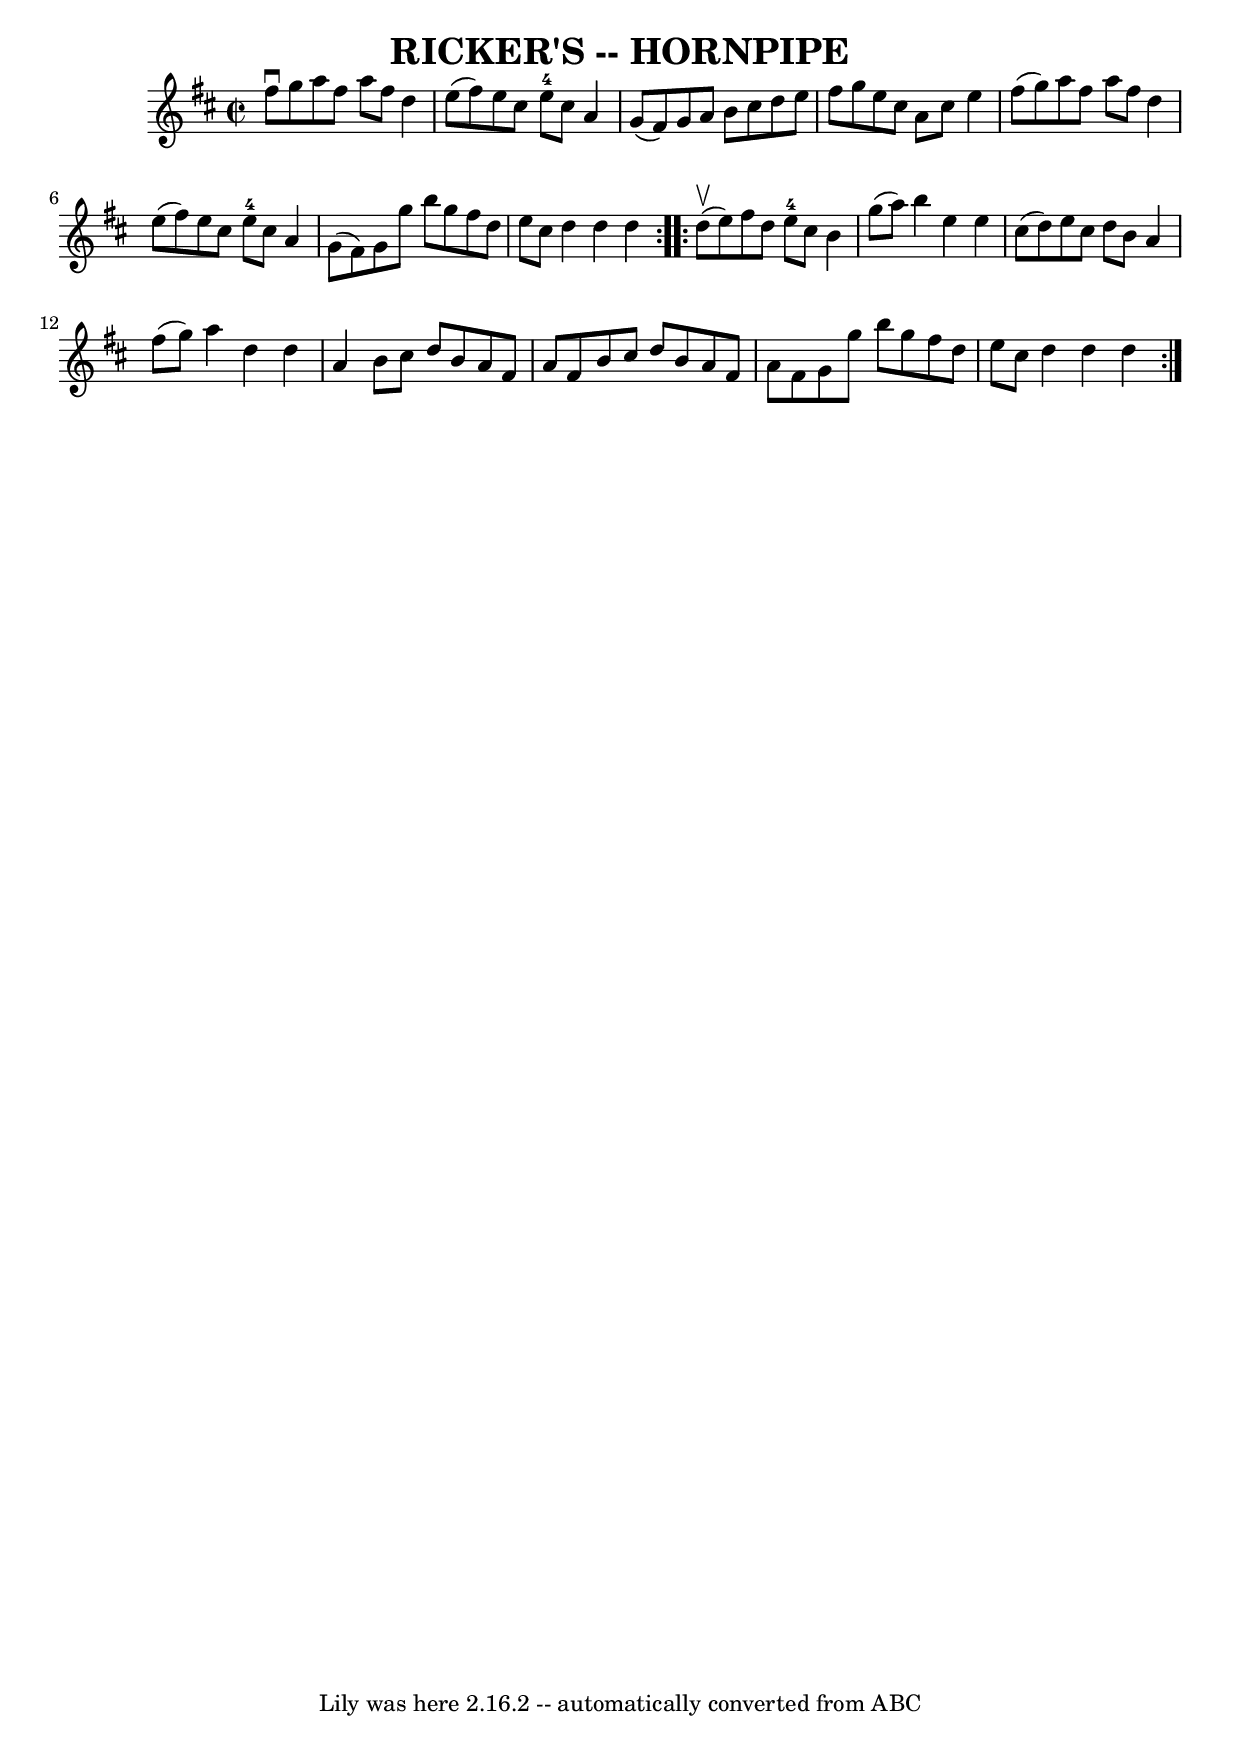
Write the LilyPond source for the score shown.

\version "2.7.40"
\include "Mammoth.ily"
\header {
	%% book = "Ryan's Mammoth Collection of Fiddle Tunes"
	crossRefNumber = "1"
	footnotes = ""
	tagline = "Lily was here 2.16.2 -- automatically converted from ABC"
	title = "RICKER'S -- HORNPIPE"
}
voicedefault =  {
\set Score.defaultBarType = "empty"

\repeat volta 2 {
\override Staff.TimeSignature #'style = #'C
 \time 2/2 \key d \major fis''8^\downbow g''8        |
 a''8    
fis''8 a''8 fis''8 d''4 e''8 (fis''8)   |
 e''8    
cis''8 e''8-4 cis''8 a'4 g'8 (fis'8)   |
 g'8    
a'8 b'8 cis''8 d''8 e''8 fis''8 g''8    |
 e''8    
cis''8 a'8 cis''8 e''4 fis''8 (g''8)   |
     |
  
 a''8 fis''8 a''8 fis''8 d''4 e''8 (fis''8)   |
   
e''8 cis''8 e''8-4 cis''8 a'4 g'8 (fis'8)   |
   
g'8 g''8 b''8 g''8 fis''8 d''8 e''8 cis''8    |
   
d''4 d''4 d''4    }     \repeat volta 2 { d''8 (^\upbow e''8)    
   |
 fis''8 d''8 e''8-4 cis''8 b'4 g''8 (a''8)  
 |
 b''4 e''4 e''4 cis''8 (d''8)   |
 e''8    
cis''8 d''8 b'8 a'4 fis''8 (g''8)   |
 a''4 d''4   
 d''4 a'4    |
     |
 b'8 cis''8 d''8 b'8 a'8    
fis'8 a'8 fis'8    |
 b'8 cis''8 d''8 b'8 a'8    
fis'8 a'8 fis'8    |
 g'8 g''8 b''8 g''8 fis''8    
d''8 e''8 cis''8    |
 d''4 d''4 d''4    }   
}

\score{
    <<

	\context Staff="default"
	{
	    \voicedefault 
	}

    >>
	\layout {
	}
	\midi {}
}
